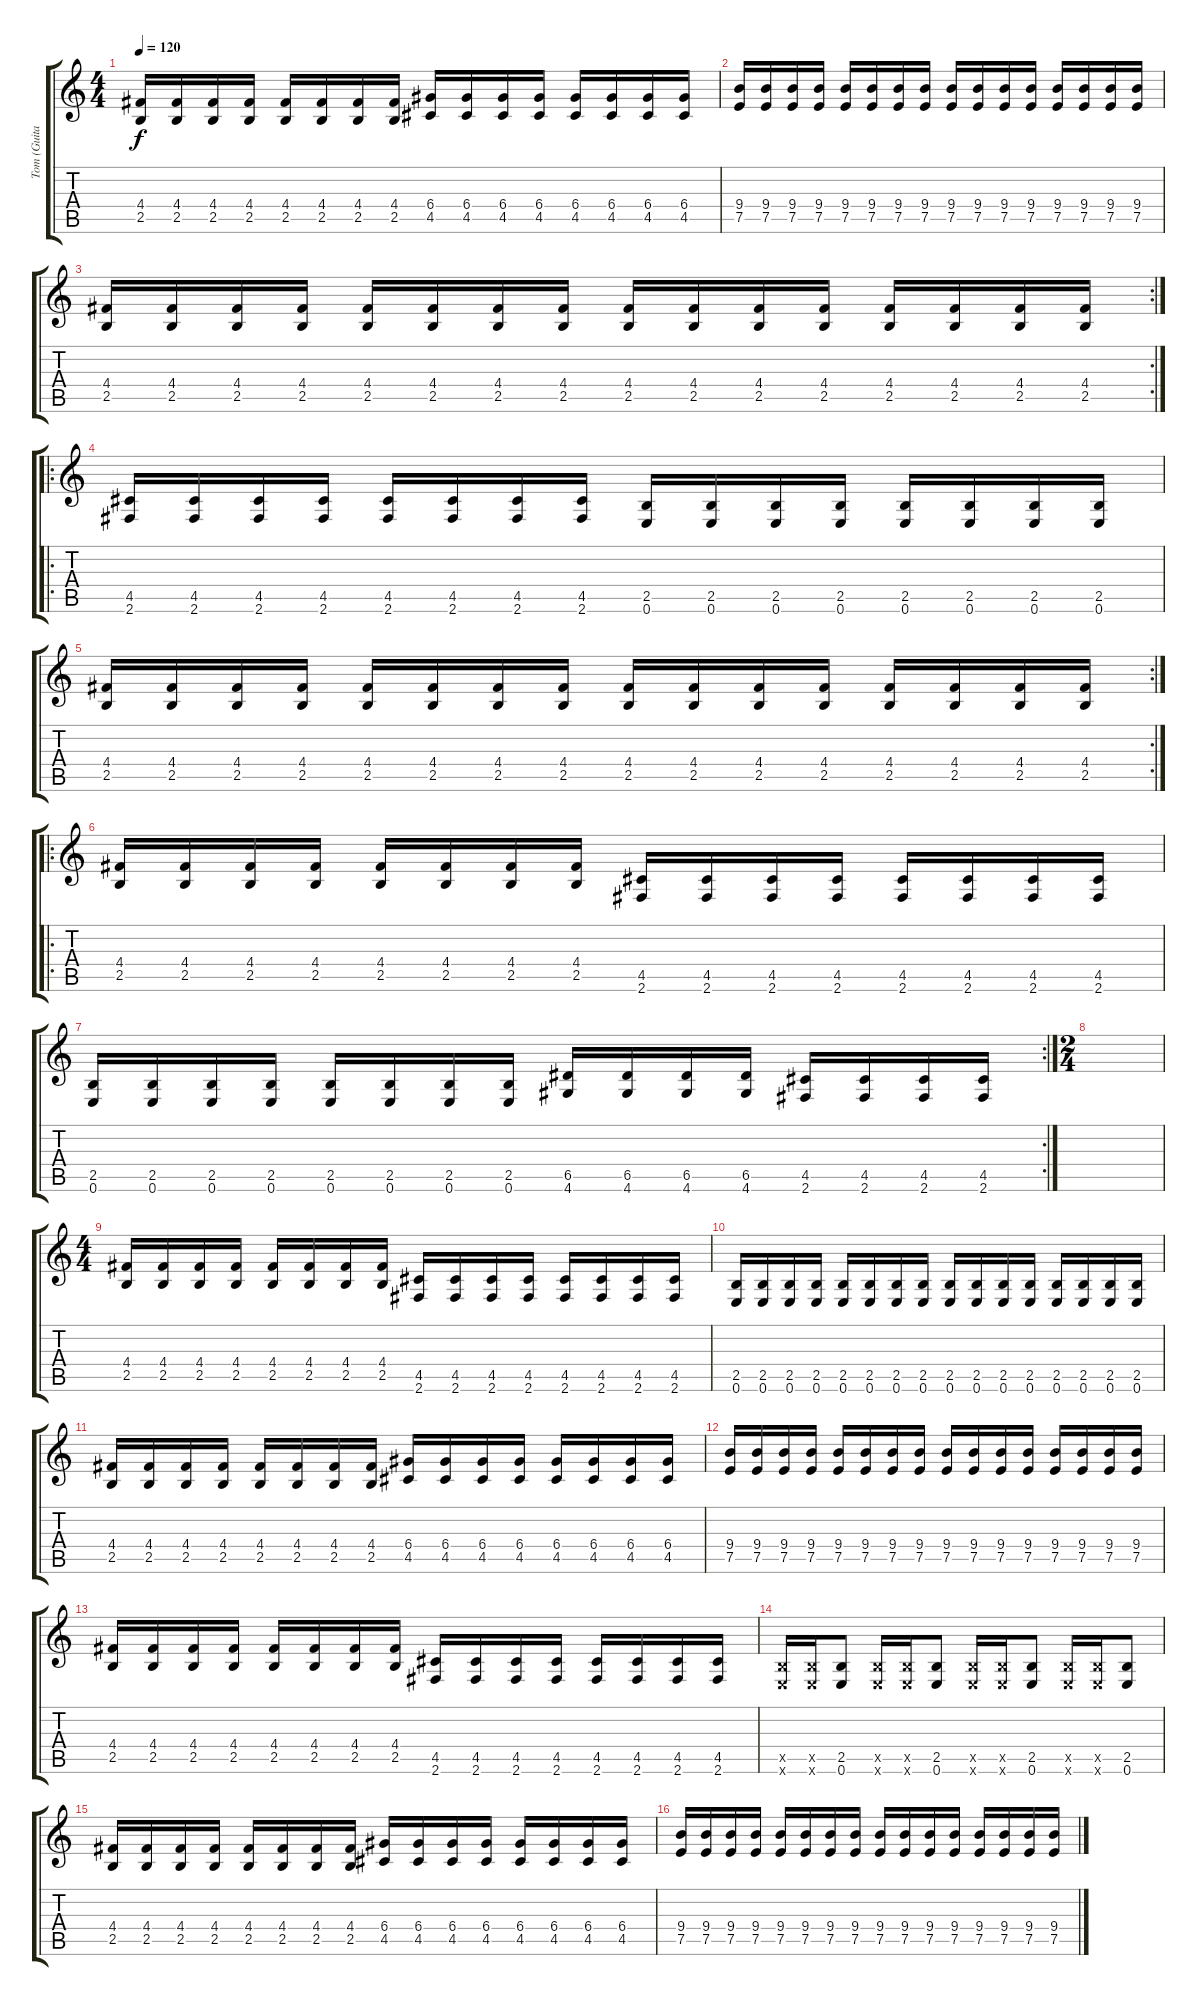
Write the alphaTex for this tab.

\track ("Tom (Guitar)" "Tom (Guita") {instrument distortionguitar}
\staff {score tabs}
\tuning (E4 B3 G3 D3 A2 E2) {hide}
\ts (4 4)
\tempo 120
\clef g2
\ks c
(4.4 2.5).16{dy f} (4.4 2.5).16 (4.4 2.5).16 (4.4 2.5).16 (4.4 2.5).16 (4.4 2.5).16 (4.4 2.5).16 (4.4 2.5).16 (6.4 4.5).16 (6.4 4.5).16 (6.4 4.5).16 (6.4 4.5).16 (6.4 4.5).16 (6.4 4.5).16 (6.4 4.5).16 (6.4 4.5).16 |
(9.4 7.5).16 (9.4 7.5).16 (9.4 7.5).16 (9.4 7.5).16 (9.4 7.5).16 (9.4 7.5).16 (9.4 7.5).16 (9.4 7.5).16 (9.4 7.5).16 (9.4 7.5).16 (9.4 7.5).16 (9.4 7.5).16 (9.4 7.5).16 (9.4 7.5).16 (9.4 7.5).16 (9.4 7.5).16 |
\rc 2
(4.4 2.5).16 (4.4 2.5).16 (4.4 2.5).16 (4.4 2.5).16 (4.4 2.5).16 (4.4 2.5).16 (4.4 2.5).16 (4.4 2.5).16 (4.4 2.5).16 (4.4 2.5).16 (4.4 2.5).16 (4.4 2.5).16 (4.4 2.5).16 (4.4 2.5).16 (4.4 2.5).16 (4.4 2.5).16 |
\ro
(4.5 2.6).16 (4.5 2.6).16 (4.5 2.6).16 (4.5 2.6).16 (4.5 2.6).16 (4.5 2.6).16 (4.5 2.6).16 (4.5 2.6).16 (2.5 0.6).16 (2.5 0.6).16 (2.5 0.6).16 (2.5 0.6).16 (2.5 0.6).16 (2.5 0.6).16 (2.5 0.6).16 (2.5 0.6).16 |
\rc 2
(4.4 2.5).16 (4.4 2.5).16 (4.4 2.5).16 (4.4 2.5).16 (4.4 2.5).16 (4.4 2.5).16 (4.4 2.5).16 (4.4 2.5).16 (4.4 2.5).16 (4.4 2.5).16 (4.4 2.5).16 (4.4 2.5).16 (4.4 2.5).16 (4.4 2.5).16 (4.4 2.5).16 (4.4 2.5).16 |
\ro
(4.4 2.5).16 (4.4 2.5).16 (4.4 2.5).16 (4.4 2.5).16 (4.4 2.5).16 (4.4 2.5).16 (4.4 2.5).16 (4.4 2.5).16 (4.5 2.6).16 (4.5 2.6).16 (4.5 2.6).16 (4.5 2.6).16 (4.5 2.6).16 (4.5 2.6).16 (4.5 2.6).16 (4.5 2.6).16 |
\rc 2
(2.5 0.6).16 (2.5 0.6).16 (2.5 0.6).16 (2.5 0.6).16 (2.5 0.6).16 (2.5 0.6).16 (2.5 0.6).16 (2.5 0.6).16 (6.5 4.6).16 (6.5 4.6).16 (6.5 4.6).16 (6.5 4.6).16 (4.5 2.6).16 (4.5 2.6).16 (4.5 2.6).16 (4.5 2.6).16 |
\ts (2 4)
|
\ts (4 4)
(4.4 2.5).16 (4.4 2.5).16 (4.4 2.5).16 (4.4 2.5).16 (4.4 2.5).16 (4.4 2.5).16 (4.4 2.5).16 (4.4 2.5).16 (4.5 2.6).16 (4.5 2.6).16 (4.5 2.6).16 (4.5 2.6).16 (4.5 2.6).16 (4.5 2.6).16 (4.5 2.6).16 (4.5 2.6).16 |
(2.5 0.6).16 (2.5 0.6).16 (2.5 0.6).16 (2.5 0.6).16 (2.5 0.6).16 (2.5 0.6).16 (2.5 0.6).16 (2.5 0.6).16 (2.5 0.6).16 (2.5 0.6).16 (2.5 0.6).16 (2.5 0.6).16 (2.5 0.6).16 (2.5 0.6).16 (2.5 0.6).16 (2.5 0.6).16 |
(4.4 2.5).16 (4.4 2.5).16 (4.4 2.5).16 (4.4 2.5).16 (4.4 2.5).16 (4.4 2.5).16 (4.4 2.5).16 (4.4 2.5).16 (6.4 4.5).16 (6.4 4.5).16 (6.4 4.5).16 (6.4 4.5).16 (6.4 4.5).16 (6.4 4.5).16 (6.4 4.5).16 (6.4 4.5).16 |
(9.4 7.5).16 (9.4 7.5).16 (9.4 7.5).16 (9.4 7.5).16 (9.4 7.5).16 (9.4 7.5).16 (9.4 7.5).16 (9.4 7.5).16 (9.4 7.5).16 (9.4 7.5).16 (9.4 7.5).16 (9.4 7.5).16 (9.4 7.5).16 (9.4 7.5).16 (9.4 7.5).16 (9.4 7.5).16 |
(4.4 2.5).16 (4.4 2.5).16 (4.4 2.5).16 (4.4 2.5).16 (4.4 2.5).16 (4.4 2.5).16 (4.4 2.5).16 (4.4 2.5).16 (4.5 2.6).16 (4.5 2.6).16 (4.5 2.6).16 (4.5 2.6).16 (4.5 2.6).16 (4.5 2.6).16 (4.5 2.6).16 (4.5 2.6).16 |
(2.5{x} 0.6{x}).16 (2.5{x} 0.6{x}).16 (2.5 0.6).8 (2.5{x} 0.6{x}).16 (2.5{x} 0.6{x}).16 (2.5 0.6).8 (2.5{x} 0.6{x}).16 (2.5{x} 0.6{x}).16 (2.5 0.6).8 (2.5{x} 0.6{x}).16 (2.5{x} 0.6{x}).16 (2.5 0.6).8 |
(4.4 2.5).16 (4.4 2.5).16 (4.4 2.5).16 (4.4 2.5).16 (4.4 2.5).16 (4.4 2.5).16 (4.4 2.5).16 (4.4 2.5).16 (6.4 4.5).16 (6.4 4.5).16 (6.4 4.5).16 (6.4 4.5).16 (6.4 4.5).16 (6.4 4.5).16 (6.4 4.5).16 (6.4 4.5).16 |
(9.4 7.5).16 (9.4 7.5).16 (9.4 7.5).16 (9.4 7.5).16 (9.4 7.5).16 (9.4 7.5).16 (9.4 7.5).16 (9.4 7.5).16 (9.4 7.5).16 (9.4 7.5).16 (9.4 7.5).16 (9.4 7.5).16 (9.4 7.5).16 (9.4 7.5).16 (9.4 7.5).16 (9.4 7.5).16
